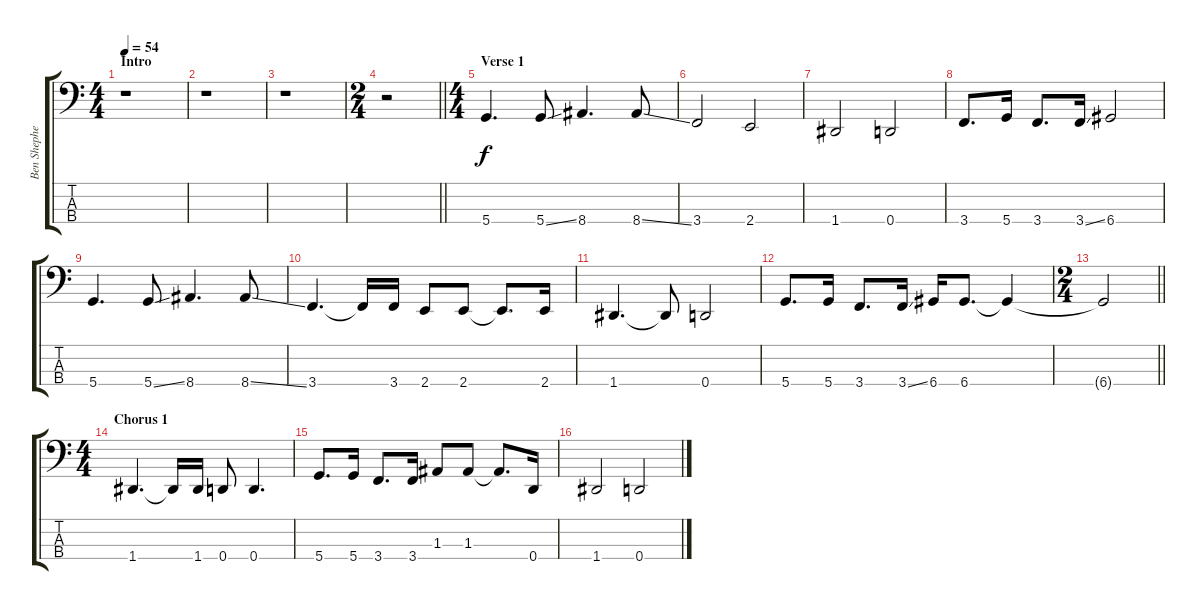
\track ("Ben Shepherd" "Ben Shephe") {instrument electricbasspick}
\staff {score tabs}
\tuning (G2 D2 A1 D1) {hide}
\ts (4 4)
\section ("" "Intro")
\tempo 54
\clef f4
\ks c
r.1{dy f instrument electricbasspick} |
r.1 |
r.1 |
\ts (2 4)
\barLineRight lightlight
r.2 |
\ts (4 4)
\section ("" "Verse 1")
5.4.4{d} 5.4{ss}.8 8.4.4{d} 8.4{ss}.8 |
3.4.2 2.4.2 |
1.4.2 0.4.2 |
3.4.8{d} 5.4.16 3.4.8{d} 3.4{ss}.16 6.4.2 |
5.4.4{d} 5.4{ss}.8 8.4.4{d} 8.4{ss}.8 |
3.4.4{d} 3.4{t}.16 3.4.16 2.4.8 2.4.8 2.4{t}.8{d} 2.4.16 |
1.4.4{d} 1.4{t}.8 0.4.2 |
5.4.8{d} 5.4.16 3.4.8{d} 3.4{ss}.16 6.4.16 6.4.8{d} 6.4{t}.4 |
\ts (2 4)
\barLineRight lightlight
6.4{t}.2 |
\ts (4 4)
\section ("" "Chorus 1")
1.4.4{d} 1.4{t}.16 1.4.16 0.4.8 0.4.4{d} |
5.4.8{d} 5.4.16 3.4.8{d} 3.4.16 1.3.8 1.3.8 1.3{t}.8{d} 0.4.16 |
1.4.2 0.4.2
